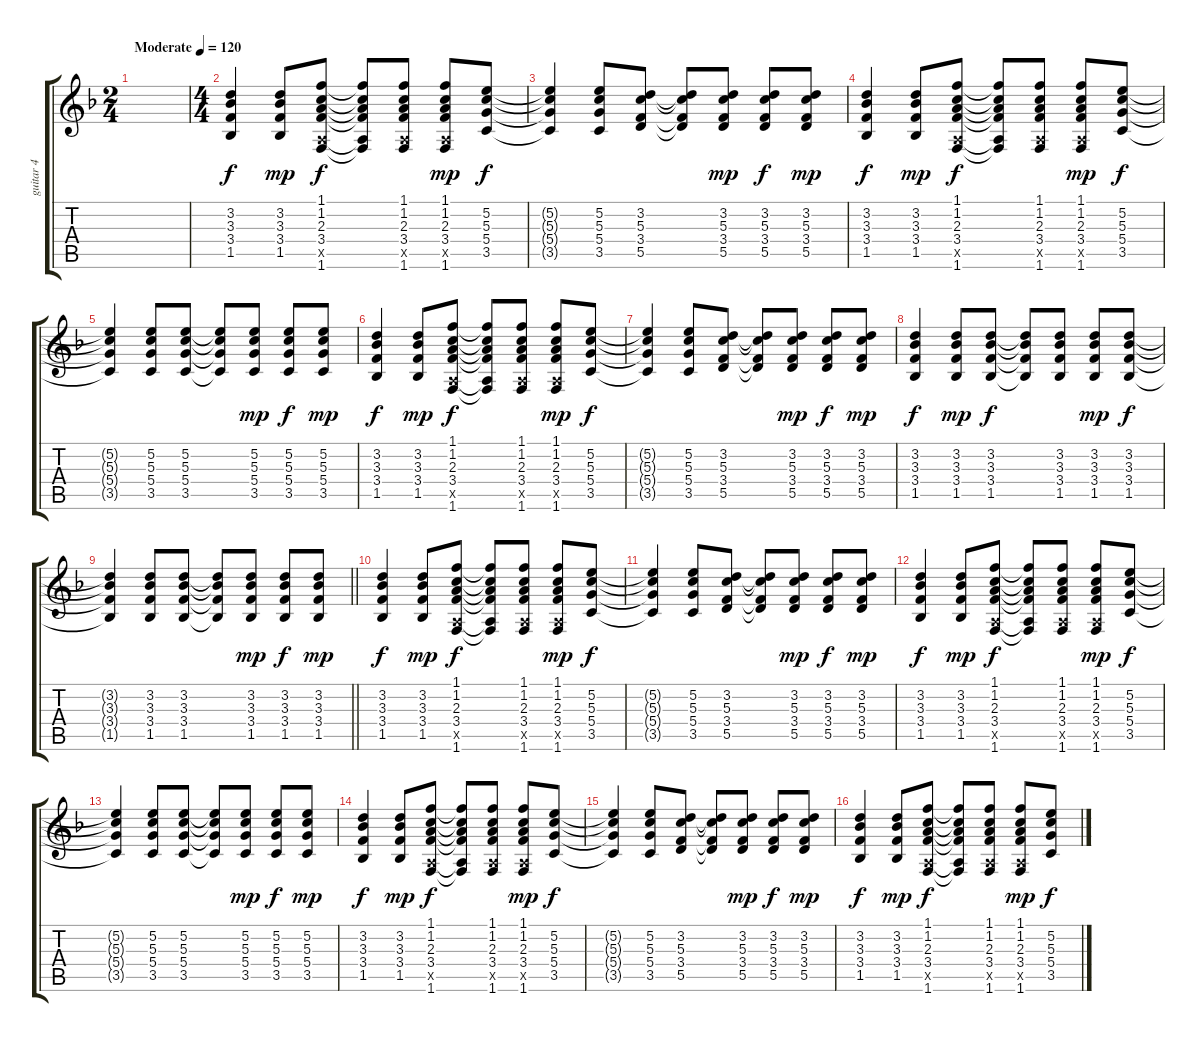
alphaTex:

\track ("guitar 4" "guitar 4") {instrument acousticguitarsteel}
\staff {score tabs}
\tuning (E4 B3 G3 D3 A2 E2) {hide}
\ts (2 4)
\tempo (120 "Moderate")
\clef g2
\ks f
|
\ts (4 4)
(3.2 3.3 3.4 1.5).4 (3.2 3.3 3.4 1.5).8{dy mp} (1.1 1.2 2.3 3.4 0.5{x} 1.6).8{dy f} (1.1{t} 1.2{t} 2.3{t} 3.4{t} 0.5{t} 1.6{t}).8 (1.1 1.2 2.3 3.4 0.5{x} 1.6).8 (1.1 1.2 2.3 3.4 0.5{x} 1.6).8{dy mp} (5.2 5.3 5.4 3.5).8{dy f} |
(5.2{t} 5.3{t} 5.4{t} 3.5{t}).4 (5.2 5.3 5.4 3.5).8 (3.2 5.3 3.4 5.5).8 (3.2{t} 5.3{t} 3.4{t} 5.5{t}).8 (3.2 5.3 3.4 5.5).8{dy mp} (3.2 5.3 3.4 5.5).8{dy f} (3.2 5.3 3.4 5.5).8{dy mp} |
(3.2 3.3 3.4 1.5).4{dy f} (3.2 3.3 3.4 1.5).8{dy mp} (1.1 1.2 2.3 3.4 0.5{x} 1.6).8{dy f} (1.1{t} 1.2{t} 2.3{t} 3.4{t} 0.5{t} 1.6{t}).8 (1.1 1.2 2.3 3.4 0.5{x} 1.6).8 (1.1 1.2 2.3 3.4 0.5{x} 1.6).8{dy mp} (5.2 5.3 5.4 3.5).8{dy f} |
(5.2{t} 5.3{t} 5.4{t} 3.5{t}).4 (5.2 5.3 5.4 3.5).8 (5.2 5.3 5.4 3.5).8 (5.2{t} 5.3{t} 5.4{t} 3.5{t}).8 (5.2 5.3 5.4 3.5).8{dy mp} (5.2 5.3 5.4 3.5).8{dy f} (5.2 5.3 5.4 3.5).8{dy mp} |
(3.2 3.3 3.4 1.5).4{dy f} (3.2 3.3 3.4 1.5).8{dy mp} (1.1 1.2 2.3 3.4 0.5{x} 1.6).8{dy f} (1.1{t} 1.2{t} 2.3{t} 3.4{t} 0.5{t} 1.6{t}).8 (1.1 1.2 2.3 3.4 0.5{x} 1.6).8 (1.1 1.2 2.3 3.4 0.5{x} 1.6).8{dy mp} (5.2 5.3 5.4 3.5).8{dy f} |
(5.2{t} 5.3{t} 5.4{t} 3.5{t}).4 (5.2 5.3 5.4 3.5).8 (3.2 5.3 3.4 5.5).8 (3.2{t} 5.3{t} 3.4{t} 5.5{t}).8 (3.2 5.3 3.4 5.5).8{dy mp} (3.2 5.3 3.4 5.5).8{dy f} (3.2 5.3 3.4 5.5).8{dy mp} |
(3.2 3.3 3.4 1.5).4{dy f} (3.2 3.3 3.4 1.5).8{dy mp} (3.2 3.3 3.4 1.5).8{dy f} (3.2{t} 3.3{t} 3.4{t} 1.5{t}).8 (3.2 3.3 3.4 1.5).8 (3.2 3.3 3.4 1.5).8{dy mp} (3.2 3.3 3.4 1.5).8{dy f} |
\barLineRight lightlight
(3.2{t} 3.3{t} 3.4{t} 1.5{t}).4 (3.2 3.3 3.4 1.5).8 (3.2 3.3 3.4 1.5).8 (3.2{t} 3.3{t} 3.4{t} 1.5{t}).8 (3.2 3.3 3.4 1.5).8{dy mp} (3.2 3.3 3.4 1.5).8{dy f} (3.2 3.3 3.4 1.5).8{dy mp} |
(3.2 3.3 3.4 1.5).4{dy f} (3.2 3.3 3.4 1.5).8{dy mp} (1.1 1.2 2.3 3.4 0.5{x} 1.6).8{dy f} (1.1{t} 1.2{t} 2.3{t} 3.4{t} 0.5{t} 1.6{t}).8 (1.1 1.2 2.3 3.4 0.5{x} 1.6).8 (1.1 1.2 2.3 3.4 0.5{x} 1.6).8{dy mp} (5.2 5.3 5.4 3.5).8{dy f} |
(5.2{t} 5.3{t} 5.4{t} 3.5{t}).4 (5.2 5.3 5.4 3.5).8 (3.2 5.3 3.4 5.5).8 (3.2{t} 5.3{t} 3.4{t} 5.5{t}).8 (3.2 5.3 3.4 5.5).8{dy mp} (3.2 5.3 3.4 5.5).8{dy f} (3.2 5.3 3.4 5.5).8{dy mp} |
(3.2 3.3 3.4 1.5).4{dy f} (3.2 3.3 3.4 1.5).8{dy mp} (1.1 1.2 2.3 3.4 0.5{x} 1.6).8{dy f} (1.1{t} 1.2{t} 2.3{t} 3.4{t} 0.5{t} 1.6{t}).8 (1.1 1.2 2.3 3.4 0.5{x} 1.6).8 (1.1 1.2 2.3 3.4 0.5{x} 1.6).8{dy mp} (5.2 5.3 5.4 3.5).8{dy f} |
(5.2{t} 5.3{t} 5.4{t} 3.5{t}).4 (5.2 5.3 5.4 3.5).8 (5.2 5.3 5.4 3.5).8 (5.2{t} 5.3{t} 5.4{t} 3.5{t}).8 (5.2 5.3 5.4 3.5).8{dy mp} (5.2 5.3 5.4 3.5).8{dy f} (5.2 5.3 5.4 3.5).8{dy mp} |
(3.2 3.3 3.4 1.5).4{dy f} (3.2 3.3 3.4 1.5).8{dy mp} (1.1 1.2 2.3 3.4 0.5{x} 1.6).8{dy f} (1.1{t} 1.2{t} 2.3{t} 3.4{t} 0.5{t} 1.6{t}).8 (1.1 1.2 2.3 3.4 0.5{x} 1.6).8 (1.1 1.2 2.3 3.4 0.5{x} 1.6).8{dy mp} (5.2 5.3 5.4 3.5).8{dy f} |
(5.2{t} 5.3{t} 5.4{t} 3.5{t}).4 (5.2 5.3 5.4 3.5).8 (3.2 5.3 3.4 5.5).8 (3.2{t} 5.3{t} 3.4{t} 5.5{t}).8 (3.2 5.3 3.4 5.5).8{dy mp} (3.2 5.3 3.4 5.5).8{dy f} (3.2 5.3 3.4 5.5).8{dy mp} |
(3.2 3.3 3.4 1.5).4{dy f} (3.2 3.3 3.4 1.5).8{dy mp} (1.1 1.2 2.3 3.4 0.5{x} 1.6).8{dy f} (1.1{t} 1.2{t} 2.3{t} 3.4{t} 0.5{t} 1.6{t}).8 (1.1 1.2 2.3 3.4 0.5{x} 1.6).8 (1.1 1.2 2.3 3.4 0.5{x} 1.6).8{dy mp} (5.2 5.3 5.4 3.5).8{dy f}
